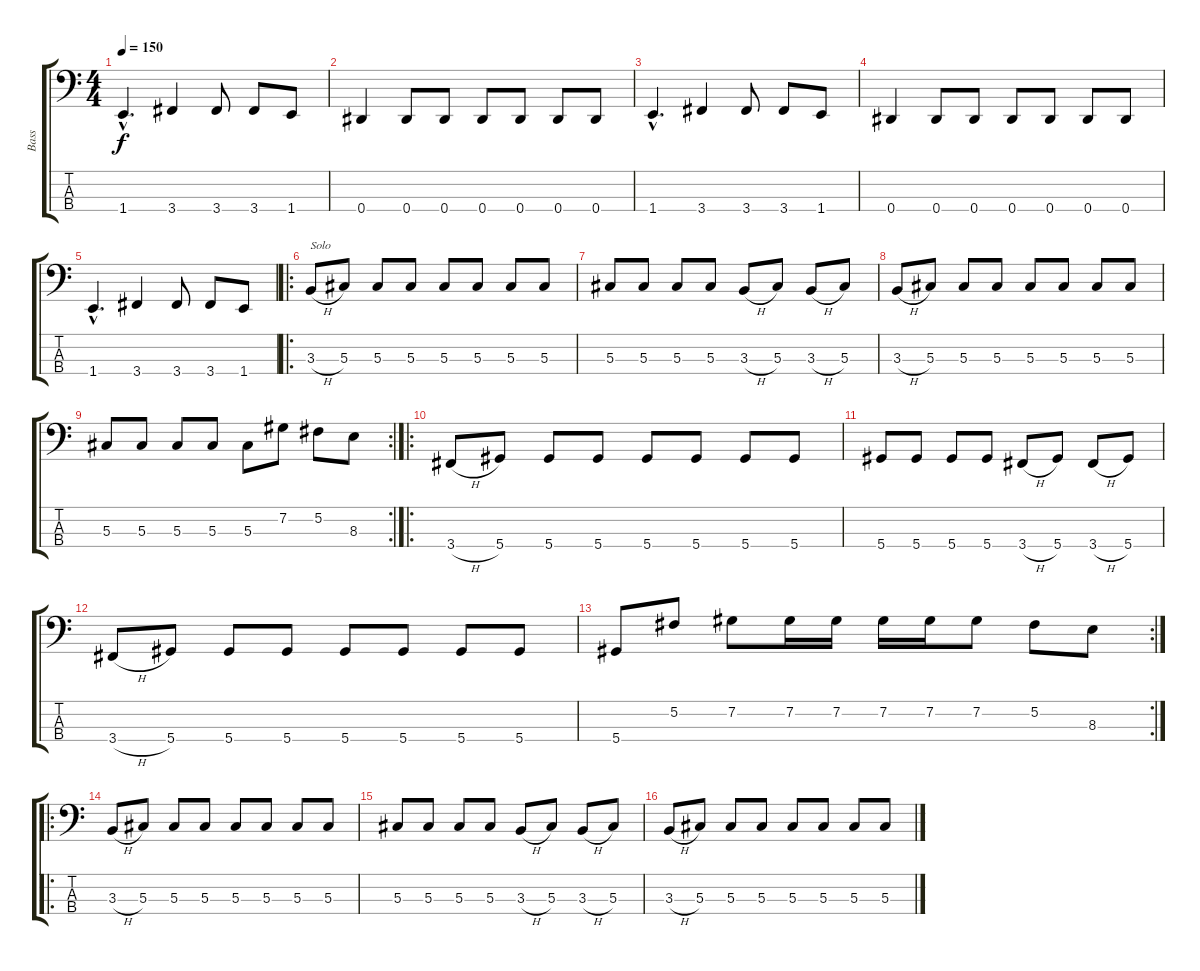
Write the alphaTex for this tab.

\track ("Bass" "Bass") {instrument fretlessbass}
\staff {score tabs}
\tuning (Gb2 Db2 Ab1 Eb1) {hide}
\ts (4 4)
\tempo 150
\clef f4
\ks c
1.4{hac}.4{d dy f} 3.4.4 3.4.8 3.4.8 1.4.8 |
0.4.4 0.4.8 0.4.8 0.4.8 0.4.8 0.4.8 0.4.8 |
1.4{hac}.4{d} 3.4.4 3.4.8 3.4.8 1.4.8 |
0.4.4 0.4.8 0.4.8 0.4.8 0.4.8 0.4.8 0.4.8 |
1.4{hac}.4{d} 3.4.4 3.4.8 3.4.8 1.4.8 |
\ro
3.3{h}.8{txt "Solo"} 5.3.8 5.3.8 5.3.8 5.3.8 5.3.8 5.3.8 5.3.8 |
5.3.8 5.3.8 5.3.8 5.3.8 3.3{h}.8 5.3.8 3.3{h}.8 5.3.8 |
3.3{h}.8 5.3.8 5.3.8 5.3.8 5.3.8 5.3.8 5.3.8 5.3.8 |
\rc 2
5.3.8 5.3.8 5.3.8 5.3.8 5.3.8 7.2.8 5.2.8 8.3.8 |
\ro
3.4{h}.8 5.4.8 5.4.8 5.4.8 5.4.8 5.4.8 5.4.8 5.4.8 |
5.4.8 5.4.8 5.4.8 5.4.8 3.4{h}.8 5.4.8 3.4{h}.8 5.4.8 |
3.4{h}.8 5.4.8 5.4.8 5.4.8 5.4.8 5.4.8 5.4.8 5.4.8 |
\rc 2
5.4.8 5.2.8 7.2.8 7.2.16 7.2.16 7.2.16 7.2.16 7.2.8 5.2.8 8.3.8 |
\ro
3.3{h}.8 5.3.8 5.3.8 5.3.8 5.3.8 5.3.8 5.3.8 5.3.8 |
5.3.8 5.3.8 5.3.8 5.3.8 3.3{h}.8 5.3.8 3.3{h}.8 5.3.8 |
3.3{h}.8 5.3.8 5.3.8 5.3.8 5.3.8 5.3.8 5.3.8 5.3.8
